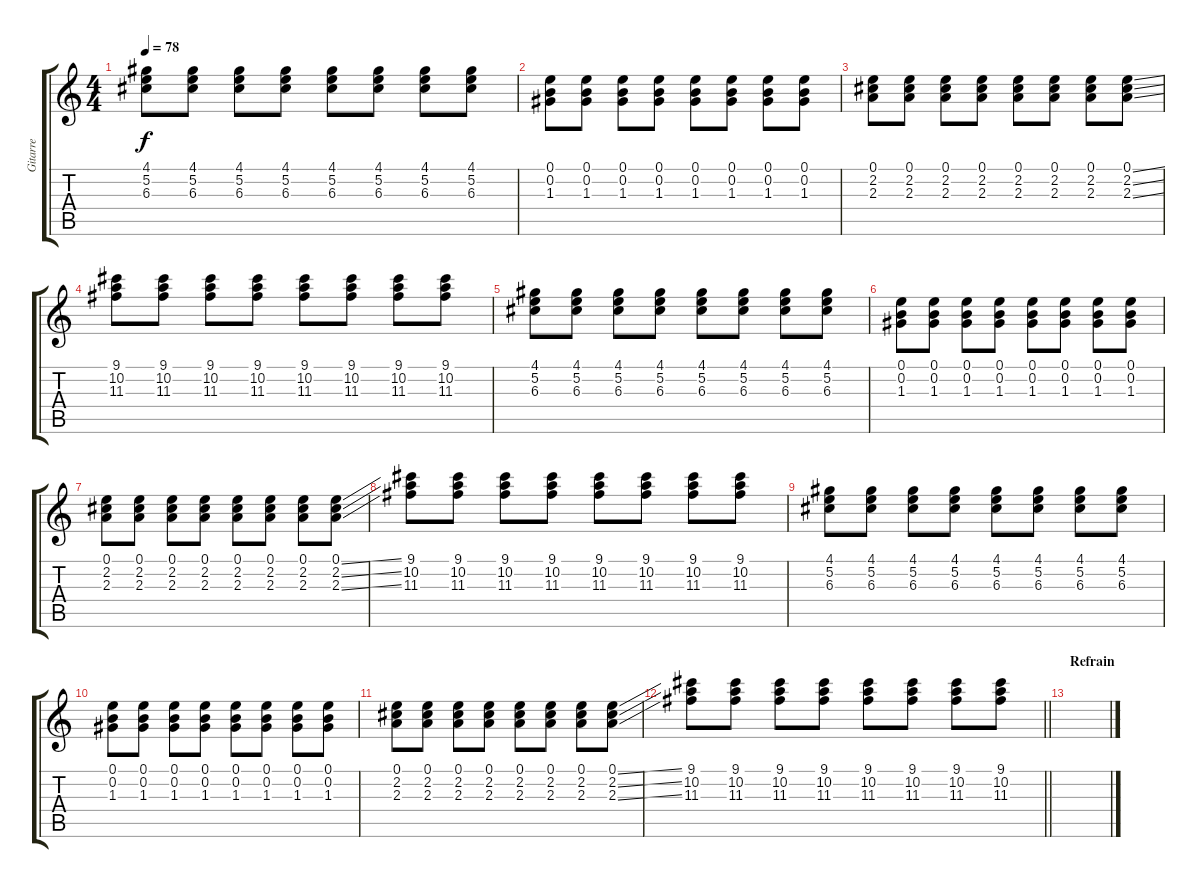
\track ("Gitarre" "Gitarre") {instrument acousticguitarsteel}
\staff {score tabs}
\tuning (E4 B3 G3 D3 A2 E2) {hide}
\ts (4 4)
\tempo 78
\clef g2
\ks c
(4.1 5.2 6.3).8{dy f} (4.1 5.2 6.3).8 (4.1 5.2 6.3).8 (4.1 5.2 6.3).8 (4.1 5.2 6.3).8 (4.1 5.2 6.3).8 (4.1 5.2 6.3).8 (4.1 5.2 6.3).8 |
(0.1 0.2 1.3).8 (0.1 0.2 1.3).8 (0.1 0.2 1.3).8 (0.1 0.2 1.3).8 (0.1 0.2 1.3).8 (0.1 0.2 1.3).8 (0.1 0.2 1.3).8 (0.1 0.2 1.3).8 |
(0.1 2.2 2.3).8 (0.1 2.2 2.3).8 (0.1 2.2 2.3).8 (0.1 2.2 2.3).8 (0.1 2.2 2.3).8 (0.1 2.2 2.3).8 (0.1 2.2 2.3).8 (0.1{ss} 2.2{ss} 2.3{ss}).8 |
(9.1 10.2 11.3).8 (9.1 10.2 11.3).8 (9.1 10.2 11.3).8 (9.1 10.2 11.3).8 (9.1 10.2 11.3).8 (9.1 10.2 11.3).8 (9.1 10.2 11.3).8 (9.1 10.2 11.3).8 |
(4.1 5.2 6.3).8 (4.1 5.2 6.3).8 (4.1 5.2 6.3).8 (4.1 5.2 6.3).8 (4.1 5.2 6.3).8 (4.1 5.2 6.3).8 (4.1 5.2 6.3).8 (4.1 5.2 6.3).8 |
(0.1 0.2 1.3).8 (0.1 0.2 1.3).8 (0.1 0.2 1.3).8 (0.1 0.2 1.3).8 (0.1 0.2 1.3).8 (0.1 0.2 1.3).8 (0.1 0.2 1.3).8 (0.1 0.2 1.3).8 |
(0.1 2.2 2.3).8 (0.1 2.2 2.3).8 (0.1 2.2 2.3).8 (0.1 2.2 2.3).8 (0.1 2.2 2.3).8 (0.1 2.2 2.3).8 (0.1 2.2 2.3).8 (0.1{ss} 2.2{ss} 2.3{ss}).8 |
(9.1 10.2 11.3).8 (9.1 10.2 11.3).8 (9.1 10.2 11.3).8 (9.1 10.2 11.3).8 (9.1 10.2 11.3).8 (9.1 10.2 11.3).8 (9.1 10.2 11.3).8 (9.1 10.2 11.3).8 |
(4.1 5.2 6.3).8 (4.1 5.2 6.3).8 (4.1 5.2 6.3).8 (4.1 5.2 6.3).8 (4.1 5.2 6.3).8 (4.1 5.2 6.3).8 (4.1 5.2 6.3).8 (4.1 5.2 6.3).8 |
(0.1 0.2 1.3).8 (0.1 0.2 1.3).8 (0.1 0.2 1.3).8 (0.1 0.2 1.3).8 (0.1 0.2 1.3).8 (0.1 0.2 1.3).8 (0.1 0.2 1.3).8 (0.1 0.2 1.3).8 |
(0.1 2.2 2.3).8 (0.1 2.2 2.3).8 (0.1 2.2 2.3).8 (0.1 2.2 2.3).8 (0.1 2.2 2.3).8 (0.1 2.2 2.3).8 (0.1 2.2 2.3).8 (0.1{ss} 2.2{ss} 2.3{ss}).8 |
\barLineRight lightlight
(9.1 10.2 11.3).8 (9.1 10.2 11.3).8 (9.1 10.2 11.3).8 (9.1 10.2 11.3).8 (9.1 10.2 11.3).8 (9.1 10.2 11.3).8 (9.1 10.2 11.3).8 (9.1 10.2 11.3).8 |
\section ("" "Refrain")
